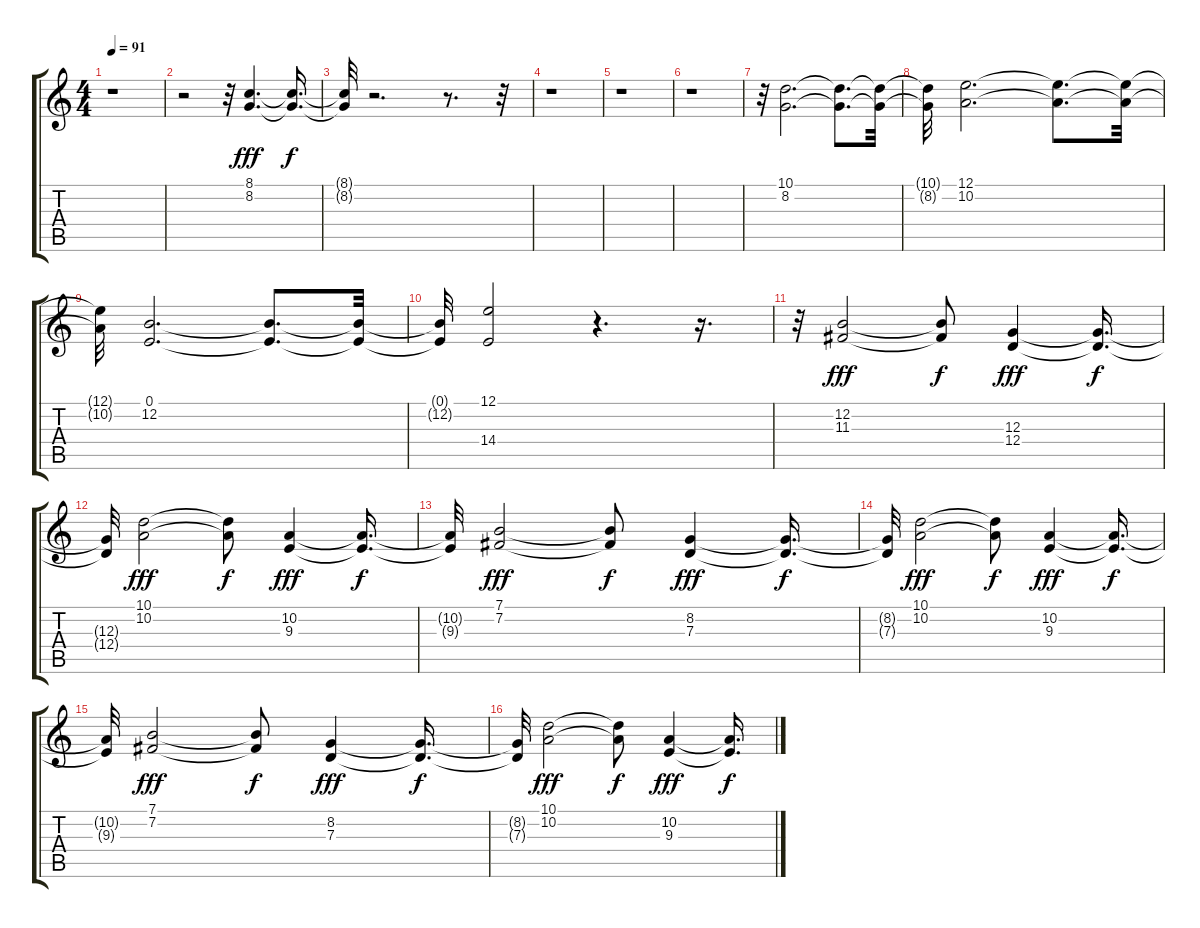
\track "" {instrument stringensemble1}
\staff {score tabs}
\tuning (E4 B3 G3 D3 A2 E2) {hide}
\ts (4 4)
\tempo 91
\clef g2
\ks c
r.1{dy f} |
r.2 r.32 (8.1 8.2).4{d dy fff volume 5} (8.1{t} 8.2{t}).16{d dy f} |
(8.1{t} 8.2{t}).32 r.2{d} r.8{d} r.32 |
r.1 |
r.1 |
r.1 |
r.32 (10.1 8.2).2{d volume 12} (10.1{t} 8.2{t}).8{d} (10.1{t} 8.2{t}).32 |
(10.1{t} 8.2{t}).32 (12.1 10.2).2{d} (12.1{t} 10.2{t}).8{d} (12.1{t} 10.2{t}).32 |
(12.1{t} 10.2{t}).32 (0.1 12.2).2{d} (0.1{t} 12.2{t}).8{d} (0.1{t} 12.2{t}).32 |
(0.1{t} 12.2{t}).32 (12.1 14.4).2 r.4{d} r.16{d} |
r.32 (12.2 11.3).2{dy fff} (12.2{t} 11.3{t}).8{dy f} (12.3 12.4).4{dy fff} (12.3{t} 12.4{t}).16{d dy f} |
(12.3{t} 12.4{t}).32 (10.1 10.2).2{dy fff} (10.1{t} 10.2{t}).8{dy f} (10.2 9.3).4{dy fff} (10.2{t} 9.3{t}).16{d dy f} |
(10.2{t} 9.3{t}).32 (7.1 7.2).2{dy fff} (7.1{t} 7.2{t}).8{dy f} (8.2 7.3).4{dy fff} (8.2{t} 7.3{t}).16{d dy f} |
(8.2{t} 7.3{t}).32 (10.1 10.2).2{dy fff} (10.1{t} 10.2{t}).8{dy f} (10.2 9.3).4{dy fff} (10.2{t} 9.3{t}).16{d dy f} |
(10.2{t} 9.3{t}).32 (7.1 7.2).2{dy fff} (7.1{t} 7.2{t}).8{dy f} (8.2 7.3).4{dy fff} (8.2{t} 7.3{t}).16{d dy f} |
(8.2{t} 7.3{t}).32 (10.1 10.2).2{dy fff} (10.1{t} 10.2{t}).8{dy f} (10.2 9.3).4{dy fff} (10.2{t} 9.3{t}).16{d dy f}
